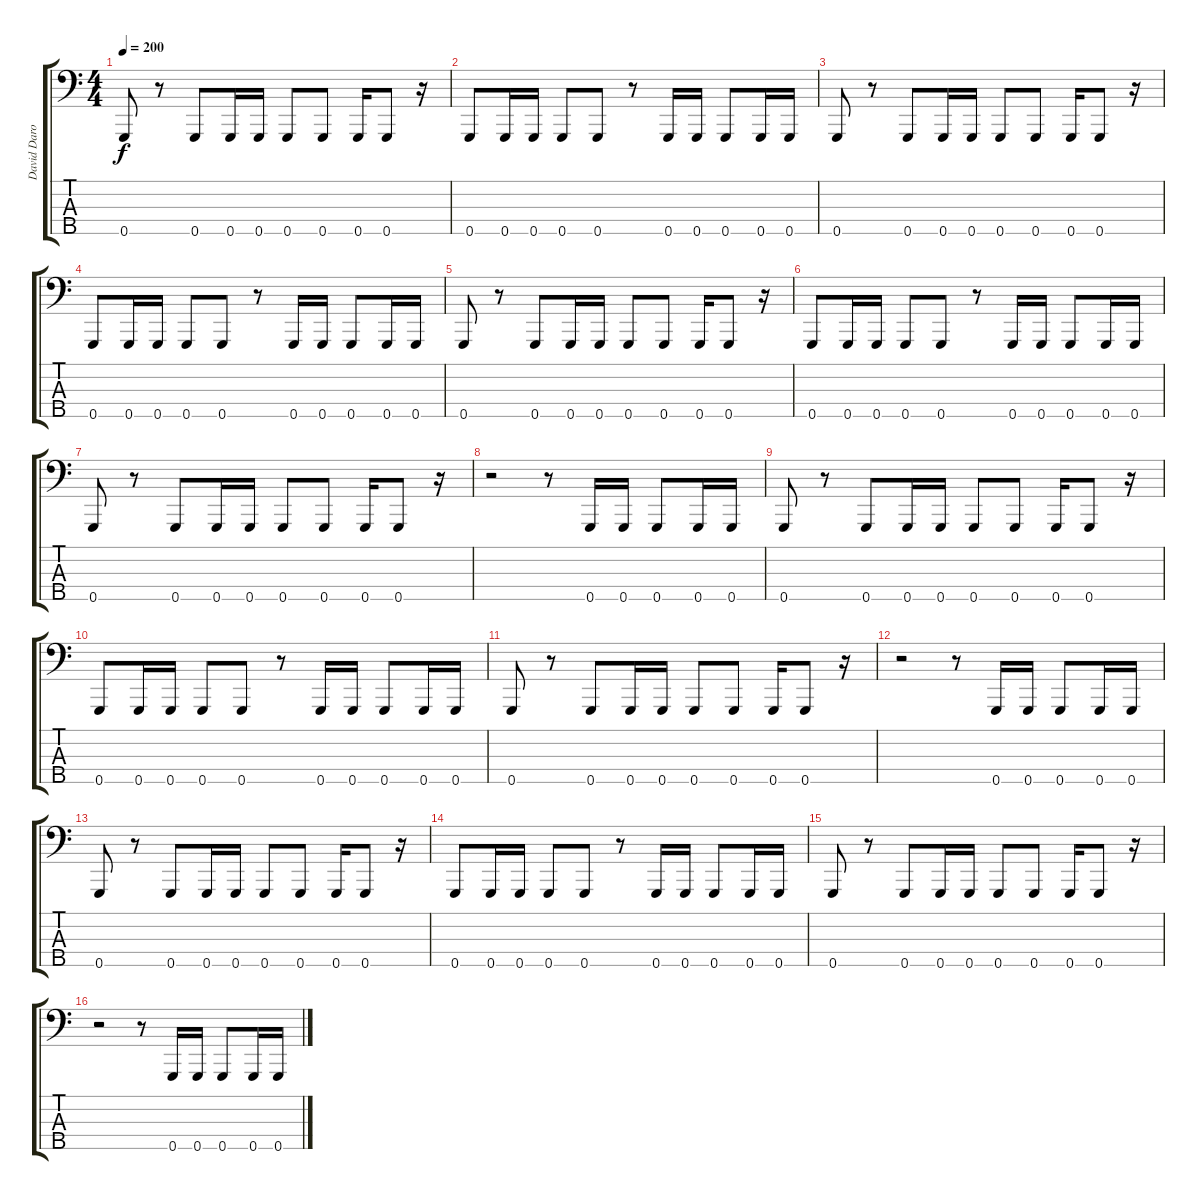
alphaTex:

\track ("David Darocha - bass" "David Daro") {instrument electricbasspick}
\staff {score tabs}
\tuning (F2 C2 G1 D1 G0) {hide}
\ts (4 4)
\tempo 200
\clef f4
\ks c
0.5.8{dy f} r.8 0.5.8 0.5.16 0.5.16 0.5.8 0.5.8 0.5.16 0.5.8 r.16 |
0.5.8 0.5.16 0.5.16 0.5.8 0.5.8 r.8 0.5.16 0.5.16 0.5.8 0.5.16 0.5.16 |
0.5.8 r.8 0.5.8 0.5.16 0.5.16 0.5.8 0.5.8 0.5.16 0.5.8 r.16 |
0.5.8 0.5.16 0.5.16 0.5.8 0.5.8 r.8 0.5.16 0.5.16 0.5.8 0.5.16 0.5.16 |
0.5.8 r.8 0.5.8 0.5.16 0.5.16 0.5.8 0.5.8 0.5.16 0.5.8 r.16 |
0.5.8 0.5.16 0.5.16 0.5.8 0.5.8 r.8 0.5.16 0.5.16 0.5.8 0.5.16 0.5.16 |
0.5.8 r.8 0.5.8 0.5.16 0.5.16 0.5.8 0.5.8 0.5.16 0.5.8 r.16 |
r.2 r.8 0.5.16 0.5.16 0.5.8 0.5.16 0.5.16 |
0.5.8 r.8 0.5.8 0.5.16 0.5.16 0.5.8 0.5.8 0.5.16 0.5.8 r.16 |
0.5.8 0.5.16 0.5.16 0.5.8 0.5.8 r.8 0.5.16 0.5.16 0.5.8 0.5.16 0.5.16 |
0.5.8 r.8 0.5.8 0.5.16 0.5.16 0.5.8 0.5.8 0.5.16 0.5.8 r.16 |
r.2 r.8 0.5.16 0.5.16 0.5.8 0.5.16 0.5.16 |
0.5.8 r.8 0.5.8 0.5.16 0.5.16 0.5.8 0.5.8 0.5.16 0.5.8 r.16 |
0.5.8 0.5.16 0.5.16 0.5.8 0.5.8 r.8 0.5.16 0.5.16 0.5.8 0.5.16 0.5.16 |
0.5.8 r.8 0.5.8 0.5.16 0.5.16 0.5.8 0.5.8 0.5.16 0.5.8 r.16 |
r.2 r.8 0.5.16 0.5.16 0.5.8 0.5.16 0.5.16
